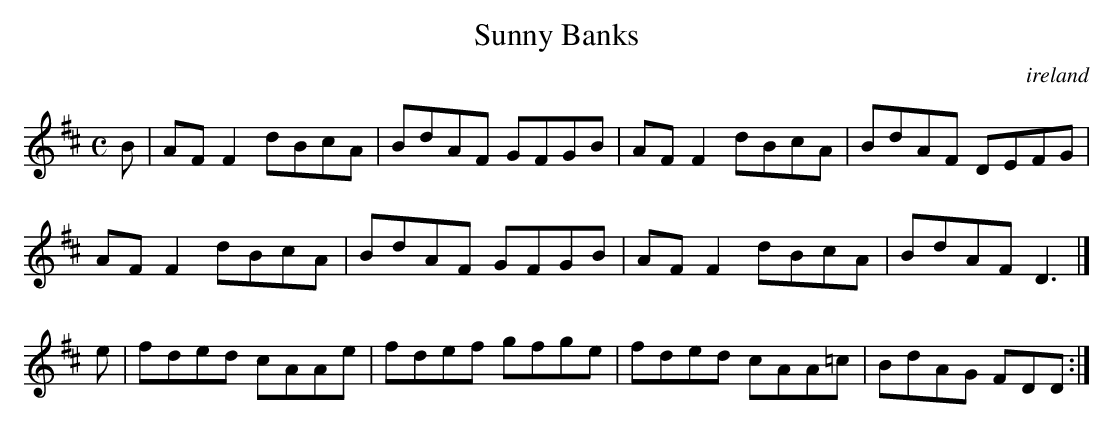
X:1
T:Sunny Banks
O:ireland
M:C
L:1/8
K:D Major
B|AFF2 dBcA|BdAF GFGB|AFF2 dBcA|BdAF DEFG|!
AFF2 dBcA|BdAF GFGB|AFF2 dBcA|BdAF D3|]!
e|fded cAAe|fdef gfge|fded cAA=c|BdAG FDD:|!
